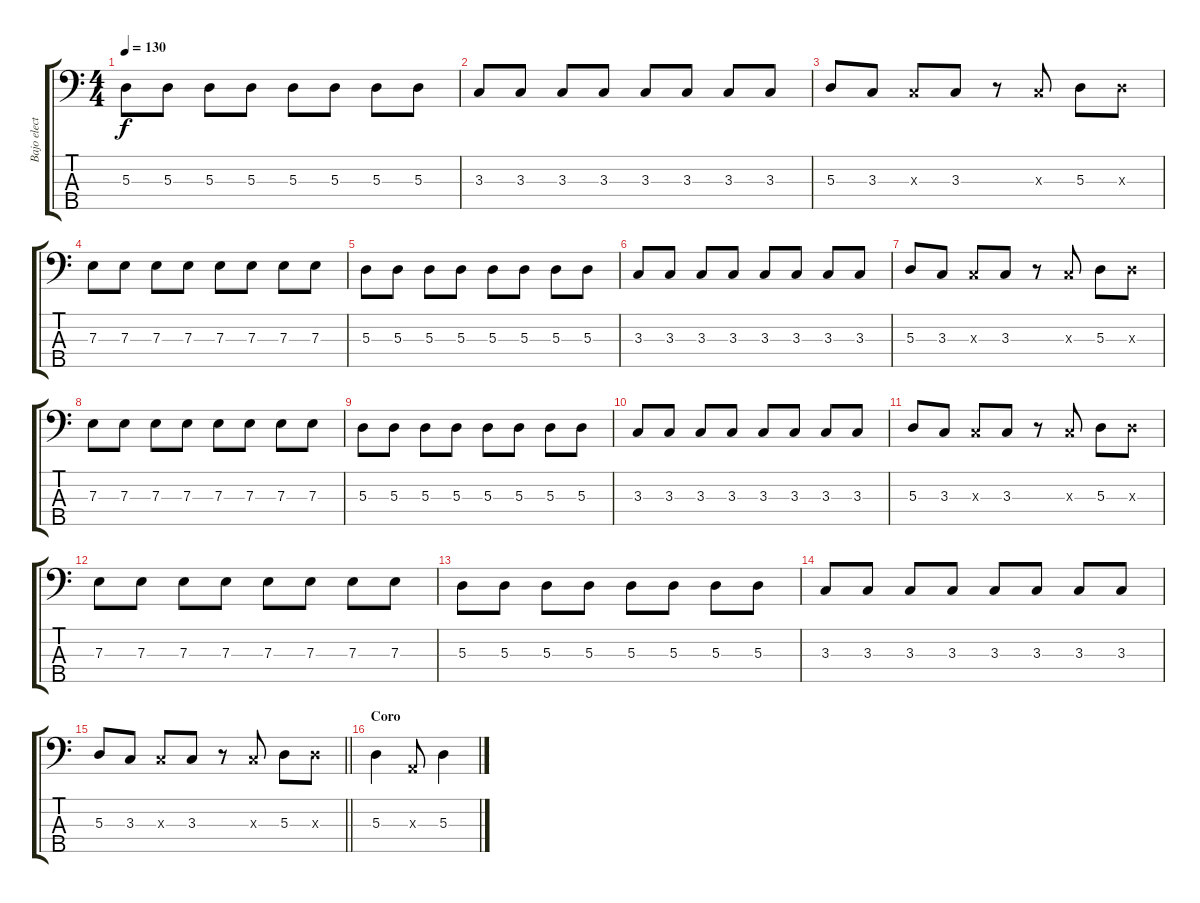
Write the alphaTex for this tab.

\track ("Bajo electrico" "Bajo elect") {instrument electricbassfinger}
\staff {score tabs}
\tuning (G2 D2 A1 E1 B0) {hide}
\ts (4 4)
\tempo 130
\clef f4
\ks c
5.3.8{dy f} 5.3.8 5.3.8 5.3.8 5.3.8 5.3.8 5.3.8 5.3.8 |
3.3.8 3.3.8 3.3.8 3.3.8 3.3.8 3.3.8 3.3.8 3.3.8 |
5.3.8 3.3.8 3.3{x}.8 3.3.8 r.8 3.3{x}.8 5.3.8 5.3{x}.8 |
7.3.8 7.3.8 7.3.8 7.3.8 7.3.8 7.3.8 7.3.8 7.3.8 |
5.3.8 5.3.8 5.3.8 5.3.8 5.3.8 5.3.8 5.3.8 5.3.8 |
3.3.8 3.3.8 3.3.8 3.3.8 3.3.8 3.3.8 3.3.8 3.3.8 |
5.3.8 3.3.8 3.3{x}.8 3.3.8 r.8 3.3{x}.8 5.3.8 5.3{x}.8 |
7.3.8 7.3.8 7.3.8 7.3.8 7.3.8 7.3.8 7.3.8 7.3.8 |
5.3.8 5.3.8 5.3.8 5.3.8 5.3.8 5.3.8 5.3.8 5.3.8 |
3.3.8 3.3.8 3.3.8 3.3.8 3.3.8 3.3.8 3.3.8 3.3.8 |
5.3.8 3.3.8 3.3{x}.8 3.3.8 r.8 3.3{x}.8 5.3.8 5.3{x}.8 |
7.3.8 7.3.8 7.3.8 7.3.8 7.3.8 7.3.8 7.3.8 7.3.8 |
5.3.8 5.3.8 5.3.8 5.3.8 5.3.8 5.3.8 5.3.8 5.3.8 |
3.3.8 3.3.8 3.3.8 3.3.8 3.3.8 3.3.8 3.3.8 3.3.8 |
\barLineRight lightlight
5.3.8 3.3.8 3.3{x}.8 3.3.8 r.8 3.3{x}.8 5.3.8 5.3{x}.8 |
\section ("" "Coro")
5.3.4 0.3{x}.8 5.3.4
